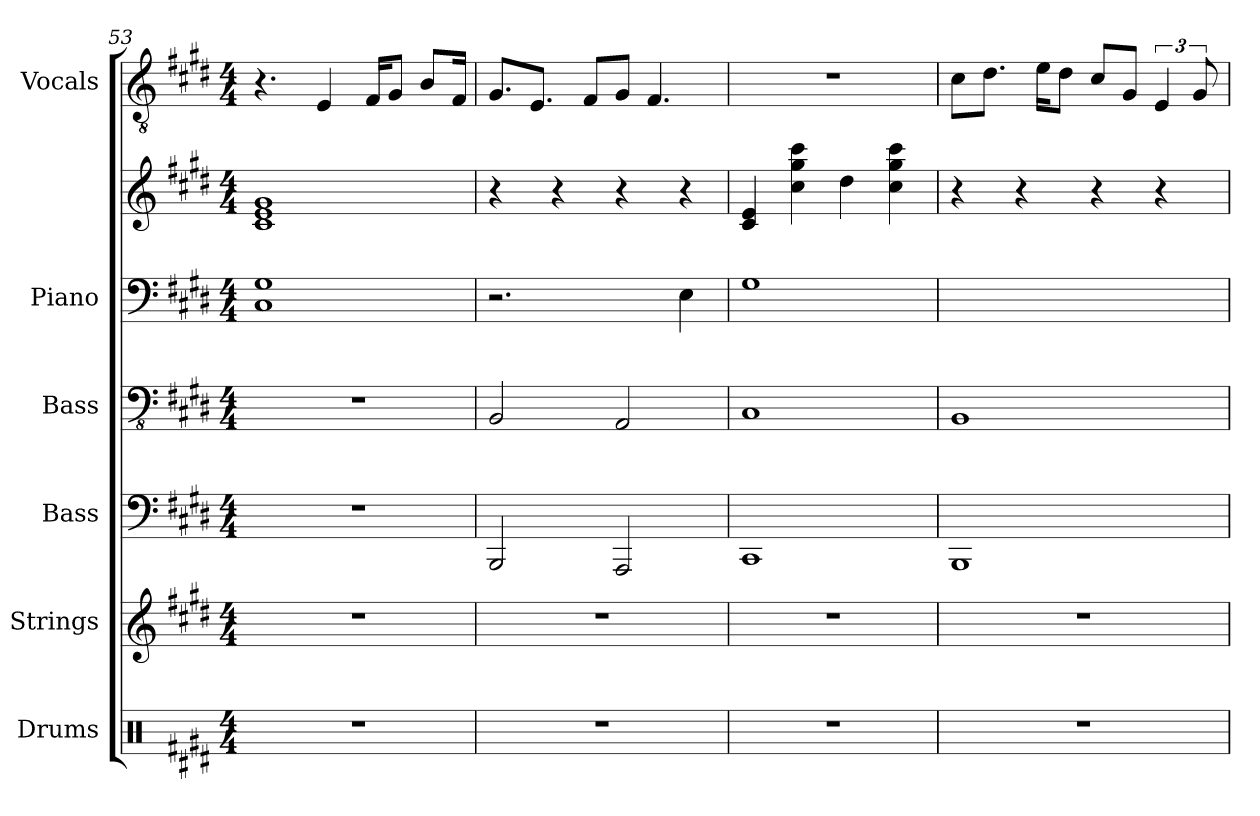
**kern	**kern	**kern	**kern	**kern	**kern	**kern
*part6	*part5	*part4	*part3	*part2	*part2	*part1
*staff7	*staff6	*staff5	*staff4	*staff3	*staff2	*staff1
*I"Drums	*I"Strings	*I"Bass	*I"Bass	*I"Piano	*	*I"Vocals
*clefX	*clefG2	*	*clefFv4	*clefF4	*clefG2	*clefGv2
*k[f#c#g#d#]	*k[f#c#g#d#]	*k[f#c#g#d#]	*k[f#c#g#d#]	*k[f#c#g#d#]	*k[f#c#g#d#]	*k[f#c#g#d#]
*E:	*E:	*E:	*E:	*E:	*E:	*E:
*M4/4	*M4/4	*M4/4	*M4/4	*M4/4	*M4/4	*M4/4
=53	=53	=53	=53	=53	=53	=53
1r	1r	1r	1r	1C# 1G#	1c# 1e 1g#	4.r
.	.	.	.	.	.	4E
.	.	.	.	.	.	16F#/KL
.	.	.	.	.	.	8G#/J
.	.	.	.	.	.	8B/L
.	.	.	.	.	.	16F#/Jk
=54	=54	=54	=54	=54	=54	=54
1r	1r	2BBB	2BBB	2.r	4r	8.G#/L
.	.	.	.	.	.	8.E/J
.	.	.	.	.	4r	.
.	.	.	.	.	.	8F#/L
.	.	2AAA	2AAA	.	4r	8G#/J
.	.	.	.	.	.	4.F#
.	.	.	.	4E	4r	.
=55	=55	=55	=55	=55	=55	=55
1r	1r	1CC#	1CC#	1G#	4c# 4e	1r
.	.	.	.	.	4cc# 4gg# 4ccc#	.
.	.	.	.	.	4dd#	.
.	.	.	.	.	4cc# 4gg# 4ccc#	.
=56	=56	=56	=56	=56	=56	=56
1r	1r	1BBB	1BBB	1ryy	4r	8c#\L
.	.	.	.	.	.	8.d#\J
.	.	.	.	.	4r	.
.	.	.	.	.	.	16e\KL
.	.	.	.	.	.	8d#\J
.	.	.	.	.	4r	8c#/L
.	.	.	.	.	.	8G#/J
.	.	.	.	.	4r	6E
.	.	.	.	.	.	12G#
=	=	=	=	=	=	=
*-	*-	*-	*-	*-	*-	*-
